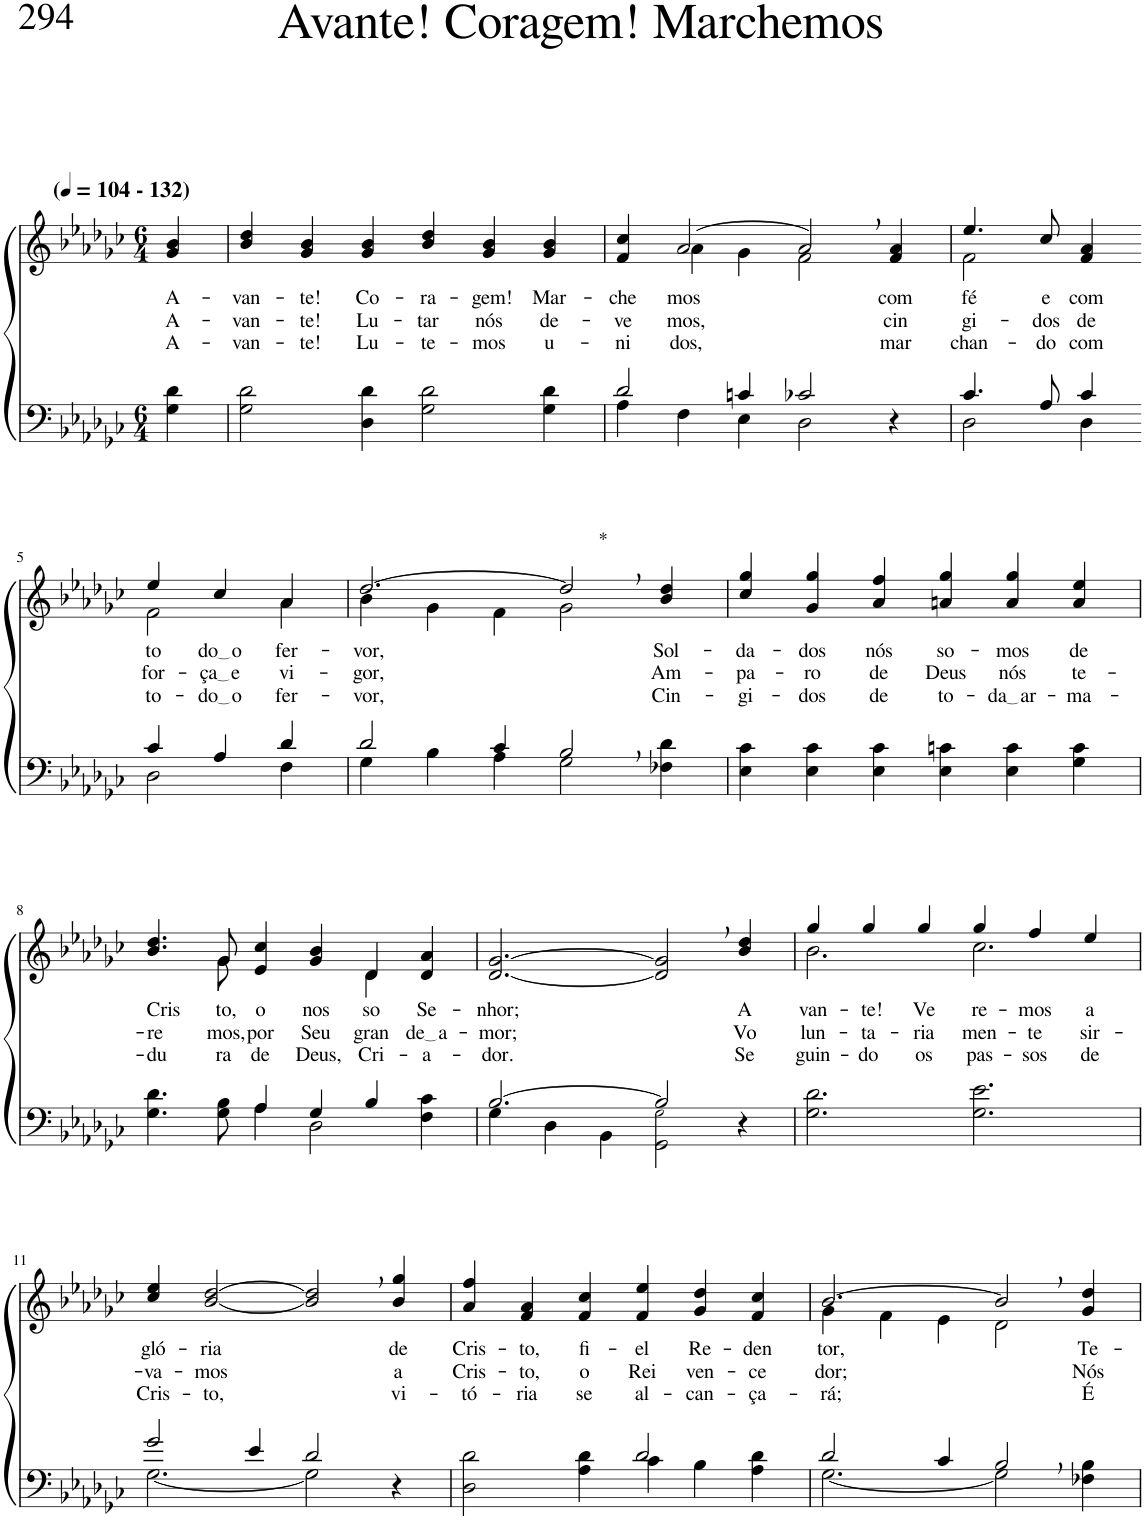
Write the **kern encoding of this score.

**kern	**kern	**text	**text	**text
*part2	*part1	*part1	*part1	*part1
*staff2	*staff1	*staff1	*staff1	*staff1
*I"Parte III e IV	*I"Parte I e II	*	*	*
*clefF4	*clefG2	*	*	*
*Trd2c3	*Trd2c3	*	*	*
*k[b-e-a-d-g-c-]	*k[b-e-a-d-g-c-]	*	*	*
*M6/4	*M6/4	*	*	*
*MM104	*MM104	*	*	*
=1	=1	=1	=1	=1
!	!LO:TX:a:B:t=(	!	!	!
!	!LO:TX:a:B:t=- 132)	!	!	!
!	!	!LO:LY:b	!LO:LY:b	!LO:LY:b
4G-\ 4d-\	4g-/ 4b-/	A-	A-	A-
=2	=2	=2	=2	=2
!	!	!LO:LY:b	!LO:LY:b	!LO:LY:b
2G-\ 2d-\	4b-/ 4dd-/	-van-	-van-	-van-
!	!	!LO:LY:b	!LO:LY:b	!LO:LY:b
.	4g-/ 4b-/	-te!	-te!	-te!
!	!	!LO:LY:b	!LO:LY:b	!LO:LY:b
4D-\ 4d-\	4g-/ 4b-/	Co-	Lu-	Lu-
!	!	!LO:LY:b	!LO:LY:b	!LO:LY:b
2G-\ 2d-\	4b-/ 4dd-/	-ra-	-tar	-te-
!	!	!LO:LY:b	!LO:LY:b	!LO:LY:b
.	4g-/ 4b-/	-gem!	nós	-mos
!	!	!LO:LY:b	!LO:LY:b	!LO:LY:b
4G-\ 4d-\	4g-/ 4b-/	Mar-	de-	u-
=3	=3	=3	=3	=3
*^	*	*	*	*
!	!	!	!LO:LY:b	!LO:LY:b	!LO:LY:b
*	*	*^	*	*	*
2d-/	4A-\	4f/ 4cc-/	4ryy	-che-	-ve-	-ni-
!	!	!	!	!LO:LY:b	!LO:LY:b	!LO:LY:b
.	4F\	[2a-/	4a-\	-mos	-mos,	-dos,
4cn/	4E-\	.	4g-\	.	.	.
2c-X/	2D-\	2a-,/]	2f\	.	.	.
!	!	!	!	!LO:LY:b	!LO:LY:b	!LO:LY:b
4r	4ryy	4f/ 4a-/	4ryy	com	cin-	mar-
=4	=4	=4	=4	=4	=4	=4
!	!	!	!	!LO:LY:b	!LO:LY:b	!LO:LY:b
4.c-/	2D-\	4.ee-/	2f\	fé	-gi-	-chan-
!	!	!	!	!LO:LY:b	!LO:LY:b	!LO:LY:b
8A-/	.	8cc-/	.	e	-dos	-do
!	!	!	!	!LO:LY:b	!LO:LY:b	!LO:LY:b
4c-/	4D-\	4f/ 4a-/	4ryy	com	de	com
!!LO:LB:g=z	!!
=5-	=5-	=5-	=5-	=5-	=5-	=5-
!	!	!	!	!LO:LY:b	!LO:LY:b	!LO:LY:b
4c-/	2D-\	4ee-/	2f\	to	for-	to-
!	!	!	!	!LO:LY:b	!LO:LY:b	!LO:LY:b
4A-/	.	4cc-/	.	do o	ça e	do o
!	!	!	!	!LO:LY:b	!LO:LY:b	!LO:LY:b
4d-/	4F\	4a-/	4a-\	fer-	vi-	fer-
=6	=6	=6	=6	=6	=6	=6
!	!	!	!	!LO:LY:b	!LO:LY:b	!LO:LY:b
2d-/	4G-\	[2.dd-/	4b-\	-vor,	-gor,	-vor,
.	4B-\	.	4g-\	.	.	.
4c-/	4A-\	.	4f\	.	.	.
!	!	!LO:TX:a:t=*	!	!	!	!
2B-,/	2G-\	2dd-,/]	2g-\	.	.	.
!	!	!	!	!LO:LY:b	!LO:LY:b	!LO:LY:b
4ryy	4F-X\ 4d-\	4b-/ 4dd-/	4ryy	Sol-	Am-	Cin-
=7	=7	=7	=7	=7	=7	=7
!	!	!	!	!LO:LY:b	!LO:LY:b	!LO:LY:b
*v	*v	*	*	*	*	*
*	*v	*v	*	*	*
4E-\ 4c-\	4cc-/ 4gg-/	-da-	-pa-	-gi-
!	!	!LO:LY:b	!LO:LY:b	!LO:LY:b
4E-\ 4c-\	4g-/ 4gg-/	-dos	-ro	-dos
!	!	!LO:LY:b	!LO:LY:b	!LO:LY:b
4E-\ 4c-\	4a-/ 4ff/	nós	de	de
!	!	!LO:LY:b	!LO:LY:b	!LO:LY:b
4E-\ 4cn\	4an/ 4gg-/	so-	Deus	to-
!	!	!LO:LY:b	!LO:LY:b	!LO:LY:b
4E-\ 4c\	4a/ 4gg-/	-mos	nós	da ar
!	!	!LO:LY:b	!LO:LY:b	!LO:LY:b
4G-\ 4c\	4a/ 4ee-/	de	te-	-ma-
!!LO:LB:g=z
=8	=8	=8	=8	=8
*^	*	*	*	*
!	!	!	!LO:LY:b	!LO:LY:b	!LO:LY:b
*	*	*^	*	*	*
2ryy	4.G-\ 4.d-\	4.b-/ 4.dd-/	4.ryy	Cris-	-re-	-du-
!	!	!	!	!LO:LY:b	!LO:LY:b	!LO:LY:b
.	8G-\ 8B-\	8g-/	8g-\	-to,	-mos,	-ra
!	!	!	!	!LO:LY:b	!LO:LY:b	!LO:LY:b
4A-/	4A-\	4e-/ 4cc-/	2ryy	o	por	de
!	!	!	!	!LO:LY:b	!LO:LY:b	!LO:LY:b
4G-/	2D-\	4g-/ 4b-/	.	nos-	Seu	Deus,
!	!	!	!	!	!	!LO:LY:b
!	!	!	!	!LO:LY:b	!LO:LY:b	!
4B-/	.	4d-/	4d-\	-so	gran-	Cri-
!	!	!	!	!LO:LY:b	!LO:LY:b	!LO:LY:b
4ryy	4F\ 4c-\	4d-/ 4a-/	4ryy	Se-	de a	-a-
=9	=9	=9	=9	=9	=9	=9
!	!	!	!	!LO:LY:b	!LO:LY:b	!LO:LY:b
*	*	*v	*v	*	*	*
[2.B-/	4G-\	[2.d-/ [2.g-/	-nhor;	-mor;	-dor.
.	4D-\	.	.	.	.
.	4BB-\	.	.	.	.
2B-/]	2GG-\ 2G-!\	2d-/], 2g-/],	.	.	.
!	!	!	!LO:LY:b	!LO:LY:b	!LO:LY:b
4r	4ryy	4b-/ 4dd-/	A-	Vo-	Se-
=10	=10	=10	=10	=10	=10
*	*	*^	*	*	*
!	!	!	!	!LO:LY:b	!LO:LY:b	!LO:LY:b
*v	*v	*	*	*	*	*
2.G-\ 2.d-\	4gg-/	2.b-\	-van-	-lun-	-guin-
!	!	!	!LO:LY:b	!LO:LY:b	!LO:LY:b
.	4gg-/	.	-te!	-ta-	-do
!	!	!	!LO:LY:b	!LO:LY:b	!LO:LY:b
.	4gg-/	.	Ve-	-ria-	os
!	!	!	!LO:LY:b	!LO:LY:b	!LO:LY:b
2.G-\ 2.e-\	4gg-/	2.cc-\	-re-	-men-	pas-
!	!	!	!LO:LY:b	!LO:LY:b	!LO:LY:b
.	4ff/	.	-mos	-te	-sos
!	!	!	!LO:LY:b	!LO:LY:b	!LO:LY:b
.	4ee-/	.	a	sir-	de
*	*v	*v	*	*	*
!!LO:LB:g=z
=11	=11	=11	=11	=11
*^	*	*	*	*
!	!	!	!LO:LY:b	!LO:LY:b	!LO:LY:b
2g-/	[2.G-\	4cc-/ 4ee-/	gló-	-va-	Cris-
!	!	!	!LO:LY:b	!LO:LY:b	!LO:LY:b
.	.	[2b-/ [2dd-/	-ria	-mos	-to,
4e-/	.	.	.	.	.
2d-/	2G-\]	2b-/], 2dd-/],	.	.	.
!	!	!	!LO:LY:b	!LO:LY:b	!LO:LY:b
4r	4ryy	4b-/ 4gg-/	de	a	vi-
=12	=12	=12	=12	=12	=12
!	!	!	!LO:LY:b	!LO:LY:b	!LO:LY:b
2.ryy	2D-\ 2d-\	4a-/ 4ff/	Cris-	Cris-	-tó-
!	!	!	!LO:LY:b	!LO:LY:b	!LO:LY:b
.	.	4f/ 4a-/	-to,	-to,	-ria
!	!	!	!LO:LY:b	!LO:LY:b	!LO:LY:b
.	4A-\ 4d-\	4f/ 4cc-/	fi-	o	se
!	!	!	!LO:LY:b	!LO:LY:b	!LO:LY:b
2d-/	4c-\	4f/ 4ee-/	-el	Rei	al-
!	!	!	!LO:LY:b	!LO:LY:b	!LO:LY:b
.	4B-\	4g-/ 4dd-/	Re-	ven-	-can-
!	!	!	!LO:LY:b	!LO:LY:b	!LO:LY:b
4ryy	4A-\ 4d-\	4f/ 4cc-/	-den-	-ce-	-ça-
=13	=13	=13	=13	=13	=13
!	!	!	!	!	!LO:LY:b
*	*	*^	*	*	*
!	!	!	!	!LO:LY:b	!LO:LY:b	!
2d-/	[2.G-\	[2.b-/	4g-\	-tor,	-dor;	-rá;
.	.	.	4f\	.	.	.
4c-/	.	.	4e-\	.	.	.
2B-,/	2G-\]	2b-,/]	2d-\	.	.	.
!	!	!	!	!LO:LY:b	!LO:LY:b	!LO:LY:b
4ryy	4F-X\ 4B-\	4g-/ 4dd-/	4ryy	Te-	Nós	É
*v	*v	*	*	*	*	*
*	*v	*v	*	*	*
=	=	=	=	=
*-	*-	*-	*-	*-
